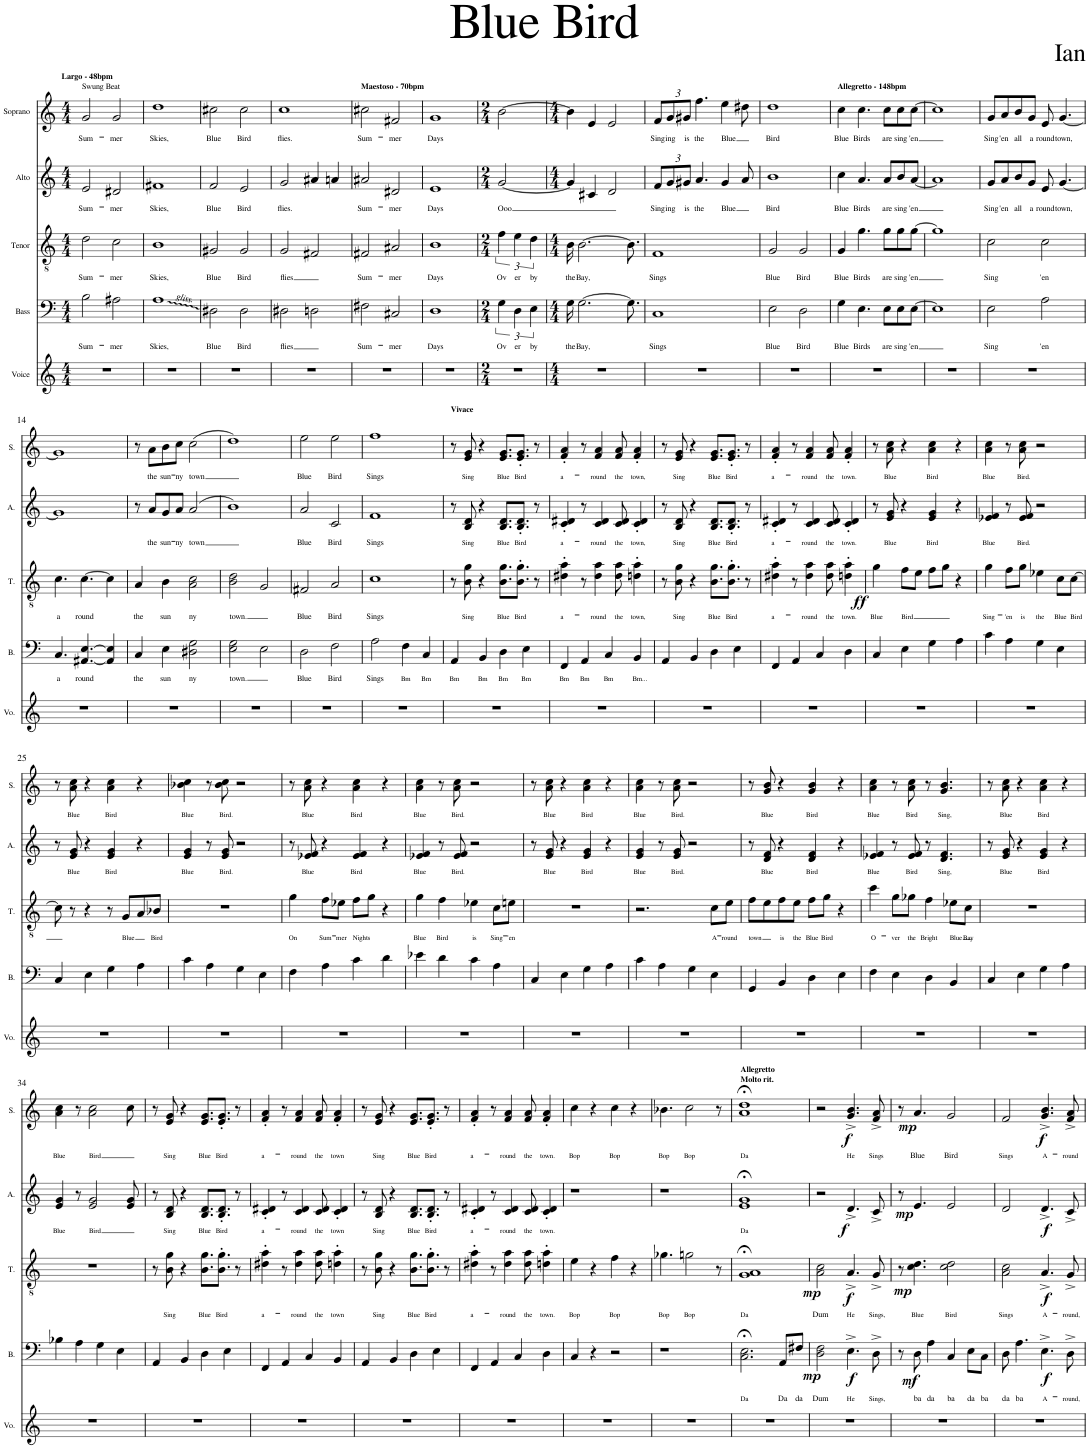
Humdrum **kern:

**kern	**kern	**text	**dynam	**kern	**text	**dynam	**kern	**text	**dynam	**kern	**text	**dynam
*part5	*part4	*part4	*part4	*part3	*part3	*part3	*part2	*part2	*part2	*part1	*part1	*part1
*staff5	*staff4	*staff4	*staff4	*staff3	*staff3	*staff3	*staff2	*staff2	*staff2	*staff1	*staff1	*staff1
*I"Voice	*I"Bass	*	*	*I"Tenor	*	*	*I"Alto	*	*	*I"Soprano	*	*
*I'Vo.	*I'B.	*	*	*I'T.	*	*	*I'A.	*	*	*I'S.	*	*
*clefG2	*clefF4	*	*	*clefGv2	*	*	*clefG2	*	*	*clefG2	*	*
*k[]	*k[]	*	*	*k[]	*	*	*k[]	*	*	*k[]	*	*
*M4/4	*M4/4	*	*	*M4/4	*	*	*M4/4	*	*	*M4/4	*	*
=1	=1	=1	=1	=1	=1	=1	=1	=1	=1	=1	=1	=1
!	!	!	!	!	!	!	!	!	!	!LO:TX:a:t=Swung Beat	!	!
!	!	!	!	!	!	!	!	!	!	!LO:TX:a:B:t=Largo - 48bpm	!	!
!	!	!LO:LY:b	!	!	!LO:LY:b	!	!	!LO:LY:b	!	!	!LO:LY:b	!
1r	2B\	Sum-	.	2d\	Sum-	.	2e/	Sum-	.	2g/	Sum-	.
!	!	!LO:LY:b	!	!	!LO:LY:b	!	!	!LO:LY:b	!	!	!LO:LY:b	!
.	2A#X\	-mer	.	2c\	-mer	.	2d#X/	-mer	.	2g/	-mer	.
=2	=2	=2	=2	=2	=2	=2	=2	=2	=2	=2	=2	=2
!	!	!LO:LY:b	!	!	!LO:LY:b	!	!	!LO:LY:b	!	!	!LO:LY:b	!
1r	1A	Skies,	.	1B	Skies,	.	1f#X	Skies,	.	1dd	Skies,	.
=3	=3	=3	=3	=3	=3	=3	=3	=3	=3	=3	=3	=3
!	!	!LO:LY:b	!	!	!LO:LY:b	!	!	!LO:LY:b	!	!	!LO:LY:b	!
1r	2D#X\	Blue	.	2G#X/	Blue	.	2f/	Blue	.	2cc#X\	Blue	.
!	!	!LO:LY:b	!	!	!LO:LY:b	!	!	!LO:LY:b	!	!	!LO:LY:b	!
.	2D#\	Bird	.	2G#/	Bird	.	2e/	Bird	.	2cc#\	Bird	.
=4	=4	=4	=4	=4	=4	=4	=4	=4	=4	=4	=4	=4
!	!	!LO:LY:b	!	!	!LO:LY:b	!	!	!LO:LY:b	!	!	!LO:LY:b	!
1r	2D#X\	flies	.	2G/	flies	.	2g/	flies.	.	1cc	flies.	.
.	2Dn\	.	.	2F#X/	.	.	4a#X/	.	.	.	.	.
.	.	.	.	.	.	.	4an/	.	.	.	.	.
=5	=5	=5	=5	=5	=5	=5	=5	=5	=5	=5	=5	=5
!	!	!	!	!	!	!	!	!	!	!LO:TX:a:B:t=Maestoso - 70bpm	!	!
!	!	!LO:LY:b	!	!	!LO:LY:b	!	!	!LO:LY:b	!	!	!LO:LY:b	!
1r	2F#X\	Sum-	.	2F#X/	Sum-	.	2a#X/	Sum-	.	2cc#X\	Sum-	.
!	!	!LO:LY:b	!	!	!LO:LY:b	!	!	!LO:LY:b	!	!	!LO:LY:b	!
.	2C#X/	-mer	.	2A#X/	-mer	.	2d#X/	-mer	.	2f#X/	-mer	.
=6	=6	=6	=6	=6	=6	=6	=6	=6	=6	=6	=6	=6
!	!	!LO:LY:b	!	!	!LO:LY:b	!	!	!LO:LY:b	!	!	!LO:LY:b	!
1r	1D	Days	.	1B	Days	.	1e	Days	.	1g	Days	.
=7	=7	=7	=7	=7	=7	=7	=7	=7	=7	=7	=7	=7
*M2/4	*M2/4	*	*	*M2/4	*	*	*M2/4	*	*	*M2/4	*	*
!	!	!LO:LY:b	!	!	!LO:LY:b	!	!	!LO:LY:b	!	!	!	!
2r	6G\	Ov	.	6f\	Ov	.	[2g/	Ooo	.	[2b\	.	.
!	!	!LO:LY:b	!	!	!LO:LY:b	!	!	!	!	!	!	!
.	6D\	er	.	6e\	er	.	.	.	.	.	.	.
!	!	!LO:LY:b	!	!	!LO:LY:b	!	!	!	!	!	!	!
.	6E\	by	.	6d\	by	.	.	.	.	.	.	.
=8	=8	=8	=8	=8	=8	=8	=8	=8	=8	=8	=8	=8
*M4/4	*M4/4	*	*	*M4/4	*	*	*M4/4	*	*	*M4/4	*	*
!	!	!LO:LY:b	!	!	!LO:LY:b	!	!	!	!	!	!	!
1r	16G\	the	.	16B\	the	.	4g/]	.	.	4b\]	.	.
!	!	!LO:LY:b	!	!	!LO:LY:b	!	!	!	!	!	!	!
.	[2.G\	Bay,	.	[2.B\	Bay,	.	.	.	.	.	.	.
.	.	.	.	.	.	.	4c#X/	.	.	4e/	.	.
.	.	.	.	.	.	.	2d/	.	.	2e/	.	.
.	8.G\]	.	.	8.B\]	.	.	.	.	.	.	.	.
=9	=9	=9	=9	=9	=9	=9	=9	=9	=9	=9	=9	=9
!	!	!LO:LY:b	!	!	!LO:LY:b	!	!	!	!	!	!	!
*	*	*	*	*	*	*	*Xbrackettup	*	*	*	*	*
!	!	!	!	!	!	!	!	!LO:LY:b	!	!	!	!
*	*	*	*	*	*	*	*	*	*	*Xbrackettup	*	*
!	!	!	!	!	!	!	!	!	!	!	!LO:LY:b	!
1r	1C	Sings	.	1F	Sings	.	12f/L	Sing-	.	12f/L	Sing-	.
!	!	!	!	!	!	!	!	!LO:LY:b	!	!	!LO:LY:b	!
.	.	.	.	.	.	.	12g/	-ing	.	12g/	-ing	.
!	!	!	!	!	!	!	!	!LO:LY:b	!	!	!LO:LY:b	!
.	.	.	.	.	.	.	12g#X/J	is	.	12g#X/J	is	.
!	!	!	!	!	!	!	!	!LO:LY:b	!	!	!LO:LY:b	!
.	.	.	.	.	.	.	4.a/	the	.	4.ff\	the	.
!	!	!	!	!	!	!	!	!LO:LY:b	!	!	!LO:LY:b	!
.	.	.	.	.	.	.	4g#/	Blue	.	4ee\	Blue	.
.	.	.	.	.	.	.	8a/	.	.	8dd#X\	.	.
=10	=10	=10	=10	=10	=10	=10	=10	=10	=10	=10	=10	=10
!	!	!LO:LY:b	!	!	!LO:LY:b	!	!	!LO:LY:b	!	!	!LO:LY:b	!
1r	2E\	Blue	.	2G/	Blue	.	1b	Bird	.	1dd	Bird	.
!	!	!LO:LY:b	!	!	!LO:LY:b	!	!	!	!	!	!	!
.	2D\	Bird	.	2G/	Bird	.	.	.	.	.	.	.
=11	=11	=11	=11	=11	=11	=11	=11	=11	=11	=11	=11	=11
!	!	!	!	!	!	!	!	!	!	!LO:TX:a:B:t=Allegretto - 148bpm	!	!
!	!	!LO:LY:b	!	!	!LO:LY:b	!	!	!LO:LY:b	!	!	!LO:LY:b	!
1r	4G\	Blue	.	4G/	Blue	.	4cc\	Blue	.	4cc\	Blue	.
!	!	!LO:LY:b	!	!	!LO:LY:b	!	!	!LO:LY:b	!	!	!LO:LY:b	!
.	4.E\	Birds	.	4.g\	Birds	.	4.a/	Birds	.	4.cc\	Birds	.
!	!	!LO:LY:b	!	!	!LO:LY:b	!	!	!LO:LY:b	!	!	!LO:LY:b	!
.	8E\L	are	.	8g\L	are	.	8a/L	are	.	8cc\L	are	.
!	!	!LO:LY:b	!	!	!LO:LY:b	!	!	!LO:LY:b	!	!	!LO:LY:b	!
.	8E\	sing-	.	8g\	sing-	.	8b/	sing-	.	8cc\	sing-	.
!	!	!LO:LY:b	!	!	!LO:LY:b	!	!	!LO:LY:b	!	!	!LO:LY:b	!
.	[8E\J	-'en	.	[8g\J	-'en	.	[8a/J	-'en	.	[8cc\J	-'en	.
=12	=12	=12	=12	=12	=12	=12	=12	=12	=12	=12	=12	=12
1r	1E]	.	.	1g]	.	.	1a]	.	.	1cc]	.	.
=13	=13	=13	=13	=13	=13	=13	=13	=13	=13	=13	=13	=13
!	!	!LO:LY:b	!	!	!LO:LY:b	!	!	!LO:LY:b	!	!	!LO:LY:b	!
1r	2E\	Sing	.	2c\	Sing	.	8g/L	Sing-	.	8g/L	Sing-	.
!	!	!	!	!	!	!	!	!LO:LY:b	!	!	!LO:LY:b	!
.	.	.	.	.	.	.	8a/	-'en	.	8a/	-'en	.
!	!	!	!	!	!	!	!	!LO:LY:b	!	!	!LO:LY:b	!
.	.	.	.	.	.	.	8b/	all	.	8b/	all	.
!	!	!	!	!	!	!	!	!LO:LY:b	!	!	!LO:LY:b	!
.	.	.	.	.	.	.	8g/J	a-	.	8g/J	a-	.
!	!	!LO:LY:b	!	!	!LO:LY:b	!	!	!LO:LY:b	!	!	!LO:LY:b	!
.	2A\	'en	.	2c\	'en	.	8e/	-round	.	8e/	-round	.
!	!	!	!	!	!	!	!	!LO:LY:b	!	!	!LO:LY:b	!
.	.	.	.	.	.	.	[4.g/	town,	.	[4.g/	town,	.
!!LO:LB:g=z
=14	=14	=14	=14	=14	=14	=14	=14	=14	=14	=14	=14	=14
!	!	!LO:LY:b	!	!	!LO:LY:b	!	!	!	!	!	!	!
1r	4.C/	a	.	4.c\	a	.	1g]	.	.	1g]	.	.
!	!	!LO:LY:b	!	!	!LO:LY:b	!	!	!	!	!	!	!
.	[4.AA#X/ [4.E/	round	.	[4.c\	round	.	.	.	.	.	.	.
.	4AA#/] 4E/]	.	.	4c\]	.	.	.	.	.	.	.	.
=15	=15	=15	=15	=15	=15	=15	=15	=15	=15	=15	=15	=15
!	!	!LO:LY:b	!	!	!LO:LY:b	!	!	!	!	!	!	!
1r	4C/	the	.	4A/	the	.	8r	.	.	8r	.	.
!	!	!	!	!	!	!	!	!LO:LY:b	!	!	!LO:LY:b	!
.	.	.	.	.	.	.	8a/L	the	.	8a\L	the	.
!	!	!LO:LY:b	!	!	!LO:LY:b	!	!	!LO:LY:b	!	!	!LO:LY:b	!
.	4E\	sun	.	4B\	sun	.	8g/	sun-	.	8b\	sun-	.
!	!	!	!	!	!	!	!	!LO:LY:b	!	!	!LO:LY:b	!
.	.	.	.	.	.	.	8a/J	-ny	.	8cc\J	-ny	.
!	!	!LO:LY:b	!	!	!LO:LY:b	!	!	!LO:LY:b	!	!	!LO:LY:b	!
.	2D#X\ 2G\	ny	.	2A\ 2c\	ny	.	(2a/	town	.	(2cc\	town	.
=16	=16	=16	=16	=16	=16	=16	=16	=16	=16	=16	=16	=16
!	!	!LO:LY:b	!	!	!LO:LY:b	!	!	!	!	!	!	!
1r	2E\ 2G\	town.	.	2B\ 2d\	town.	.	1b)	.	.	1dd)	.	.
.	2E\	.	.	2G/	.	.	.	.	.	.	.	.
=17	=17	=17	=17	=17	=17	=17	=17	=17	=17	=17	=17	=17
!	!	!LO:LY:b	!	!	!LO:LY:b	!	!	!LO:LY:b	!	!	!LO:LY:b	!
1r	2D\	Blue	.	2F#X/	Blue	.	2a/	Blue	.	2ee\	Blue	.
!	!	!LO:LY:b	!	!	!LO:LY:b	!	!	!LO:LY:b	!	!	!LO:LY:b	!
.	2F\	Bird	.	2A/	Bird	.	2c/	Bird	.	2ee\	Bird	.
=18	=18	=18	=18	=18	=18	=18	=18	=18	=18	=18	=18	=18
!	!	!LO:LY:b	!	!	!LO:LY:b	!	!	!LO:LY:b	!	!	!LO:LY:b	!
1r	2A\	Sings	.	1c	Sings	.	1f	Sings	.	1ff	Sings	.
!	!	!LO:LY:b	!	!	!	!	!	!	!	!	!	!
.	4F\	Bm	.	.	.	.	.	.	.	.	.	.
!	!	!LO:LY:b	!	!	!	!	!	!	!	!	!	!
.	4C/	Bm	.	.	.	.	.	.	.	.	.	.
=19	=19	=19	=19	=19	=19	=19	=19	=19	=19	=19	=19	=19
!	!	!	!	!	!	!	!	!	!	!LO:TX:a:B:t=Vivace	!	!
!	!	!LO:LY:b	!	!	!	!	!	!	!	!	!	!
1r	4AA/	Bm	.	8r	.	.	8r	.	.	8r	.	.
!	!	!	!	!	!LO:LY:b	!	!	!LO:LY:b	!	!	!LO:LY:b	!
.	.	.	.	8B\ 8g\	Sing	.	8B/ 8d/	Sing	.	8e/ 8g/	Sing	.
!	!	!LO:LY:b	!	!	!	!	!	!	!	!	!	!
.	4BB/	Bm	.	4r	.	.	4r	.	.	4r	.	.
!	!	!LO:LY:b	!	!	!LO:LY:b	!	!	!LO:LY:b	!	!	!LO:LY:b	!
.	4D\	Bm	.	8.B\ 8.g\L	Blue	.	8.B/ 8.d/L	Blue	.	8.e/ 8.g/L	Blue	.
!	!	!	!	!	!LO:LY:b	!	!	!LO:LY:b	!	!	!LO:LY:b	!
.	.	.	.	8.B\' 8.g\'J	Bird	.	8.B/' 8.d/'J	Bird	.	8.e/' 8.g/'J	Bird	.
!	!	!LO:LY:b	!	!	!	!	!	!	!	!	!	!
.	4E\	Bm	.	.	.	.	.	.	.	.	.	.
.	.	.	.	8r	.	.	8r	.	.	8r	.	.
=20	=20	=20	=20	=20	=20	=20	=20	=20	=20	=20	=20	=20
!	!	!LO:LY:b	!	!	!LO:LY:b	!	!	!LO:LY:b	!	!	!LO:LY:b	!
1r	4FF/	Bm	.	4d#X\' 4a\'	a-	.	4c/' 4d#X/'	a-	.	4f/' 4a/'	a-	.
!	!	!LO:LY:b	!	!	!	!	!	!	!	!	!	!
.	4AA/	Bm	.	8r	.	.	8r	.	.	8r	.	.
!	!	!	!	!	!LO:LY:b	!	!	!LO:LY:b	!	!	!LO:LY:b	!
.	.	.	.	4d#\ 4a\	-round	.	4c/ 4d#/	-round	.	4f/ 4a/	-round	.
!	!	!LO:LY:b	!	!	!	!	!	!	!	!	!	!
.	4C/	Bm	.	.	.	.	.	.	.	.	.	.
!	!	!	!	!	!LO:LY:b	!	!	!LO:LY:b	!	!	!LO:LY:b	!
.	.	.	.	8d#\ 8a\	the	.	8c/ 8d#/	the	.	8f/ 8a/	the	.
!	!	!LO:LY:b	!	!	!LO:LY:b	!	!	!LO:LY:b	!	!	!LO:LY:b	!
.	4BB/	Bm...	.	4dn\' 4a\'	town,	.	4c/' 4d#/'	town,	.	4f/' 4a/'	town,	.
=21	=21	=21	=21	=21	=21	=21	=21	=21	=21	=21	=21	=21
1r	4AA/	.	.	8r	.	.	8r	.	.	8r	.	.
!	!	!	!	!	!LO:LY:b	!	!	!LO:LY:b	!	!	!LO:LY:b	!
.	.	.	.	8B\ 8g\	Sing	.	8B/ 8d/	Sing	.	8e/ 8g/	Sing	.
.	4BB/	.	.	4r	.	.	4r	.	.	4r	.	.
!	!	!	!	!	!LO:LY:b	!	!	!LO:LY:b	!	!	!LO:LY:b	!
.	4D\	.	.	8.B\ 8.g\L	Blue	.	8.B/ 8.d/L	Blue	.	8.e/ 8.g/L	Blue	.
!	!	!	!	!	!LO:LY:b	!	!	!LO:LY:b	!	!	!LO:LY:b	!
.	.	.	.	8.B\' 8.g\'J	Bird	.	8.B/' 8.d/'J	Bird	.	8.e/' 8.g/'J	Bird	.
.	4E\	.	.	.	.	.	.	.	.	.	.	.
.	.	.	.	8r	.	.	8r	.	.	8r	.	.
=22	=22	=22	=22	=22	=22	=22	=22	=22	=22	=22	=22	=22
!	!	!	!	!	!LO:LY:b	!	!	!LO:LY:b	!	!	!LO:LY:b	!
1r	4FF/	.	.	4d#X\' 4a\'	a-	.	4c/' 4d#X/'	a-	.	4f/' 4a/'	a-	.
.	4AA/	.	.	8r	.	.	8r	.	.	8r	.	.
!	!	!	!	!	!LO:LY:b	!	!	!LO:LY:b	!	!	!LO:LY:b	!
.	.	.	.	4d#\ 4a\	-round	.	4c/ 4d#/	-round	.	4f/ 4a/	-round	.
.	4C/	.	.	.	.	.	.	.	.	.	.	.
!	!	!	!	!	!LO:LY:b	!	!	!LO:LY:b	!	!	!LO:LY:b	!
.	.	.	.	8d#\ 8a\	the	.	8c/ 8d#/	the	.	8f/ 8a/	the	.
!	!	!	!	!	!LO:LY:b	!	!	!LO:LY:b	!	!	!LO:LY:b	!
.	4D\	.	.	4dn\' 4a\'	town.	.	4c/' 4d#/'	town.	.	4f/' 4a/'	town.	.
=23	=23	=23	=23	=23	=23	=23	=23	=23	=23	=23	=23	=23
!	!	!	!	!	!LO:LY:b	!LO:DY:b	!	!	!	!	!	!
1r	4C/	.	.	4g\	Blue	ff	8r	.	.	8r	.	.
!	!	!	!	!	!	!	!	!LO:LY:b	!	!	!LO:LY:b	!
.	.	.	.	.	.	.	8e/ 8g/	Blue	.	8a\ 8cc\	Blue	.
!	!	!	!	!	!LO:LY:b	!	!	!	!	!	!	!
.	4E\	.	.	8f\L	Bird	.	4r	.	.	4r	.	.
.	.	.	.	8e\J	.	.	.	.	.	.	.	.
!	!	!	!	!	!	!	!	!LO:LY:b	!	!	!LO:LY:b	!
.	4G\	.	.	8f\L	.	.	4e/ 4g/	Bird	.	4a\ 4cc\	Bird	.
.	.	.	.	8g\J	.	.	.	.	.	.	.	.
.	4A\	.	.	4r	.	.	4r	.	.	4r	.	.
=24	=24	=24	=24	=24	=24	=24	=24	=24	=24	=24	=24	=24
!	!	!	!	!	!LO:LY:b	!	!	!LO:LY:b	!	!	!LO:LY:b	!
1r	4c\	.	.	4g\	Sing-	.	4e-X/ 4f/	Blue	.	4a\ 4cc\	Blue	.
!	!	!	!	!	!LO:LY:b	!	!	!	!	!	!	!
.	4A\	.	.	8f\L	-'en	.	8r	.	.	8r	.	.
!	!	!	!	!	!LO:LY:b	!	!	!LO:LY:b	!	!	!LO:LY:b	!
.	.	.	.	8g\J	is	.	8e-/ 8f/	Bird.	.	8a\ 8cc\	Bird.	.
!	!	!	!	!	!LO:LY:b	!	!	!	!	!	!	!
.	4G\	.	.	4e-X\	the	.	2r	.	.	2r	.	.
!	!	!	!	!	!LO:LY:b	!	!	!	!	!	!	!
.	4E\	.	.	8c\L	Blue	.	.	.	.	.	.	.
!	!	!	!	!	!LO:LY:b	!	!	!	!	!	!	!
.	.	.	.	[8c\J	Bird	.	.	.	.	.	.	.
!!LO:LB:g=z
=25	=25	=25	=25	=25	=25	=25	=25	=25	=25	=25	=25	=25
1r	4C/	.	.	8c\]	.	.	8r	.	.	8r	.	.
!	!	!	!	!	!	!	!	!LO:LY:b	!	!	!LO:LY:b	!
.	.	.	.	8r	.	.	8e/ 8g/	Blue	.	8a\ 8cc\	Blue	.
.	4E\	.	.	4r	.	.	4r	.	.	4r	.	.
!	!	!	!	!	!	!	!	!LO:LY:b	!	!	!LO:LY:b	!
.	4G\	.	.	8r	.	.	4e/ 4g/	Bird	.	4a\ 4cc\	Bird	.
!	!	!	!	!	!LO:LY:b	!	!	!	!	!	!	!
.	.	.	.	8G/L	Blue	.	.	.	.	.	.	.
.	4A\	.	.	8A/	.	.	4r	.	.	4r	.	.
!	!	!	!	!	!LO:LY:b	!	!	!	!	!	!	!
.	.	.	.	8B-X/J	Bird	.	.	.	.	.	.	.
=26	=26	=26	=26	=26	=26	=26	=26	=26	=26	=26	=26	=26
!	!	!	!	!	!	!	!	!LO:LY:b	!	!	!LO:LY:b	!
1r	4c\	.	.	1r	.	.	4e/ 4g/	Blue	.	4b-X\ 4cc\	Blue	.
.	4A\	.	.	.	.	.	8r	.	.	8r	.	.
!	!	!	!	!	!	!	!	!LO:LY:b	!	!	!LO:LY:b	!
.	.	.	.	.	.	.	8e/ 8g/	Bird.	.	8b-\ 8cc\	Bird.	.
.	4G\	.	.	.	.	.	2r	.	.	2r	.	.
.	4E\	.	.	.	.	.	.	.	.	.	.	.
=27	=27	=27	=27	=27	=27	=27	=27	=27	=27	=27	=27	=27
!	!	!	!	!	!LO:LY:b	!	!	!	!	!	!	!
1r	4F\	.	.	4g\	On	.	8r	.	.	8r	.	.
!	!	!	!	!	!	!	!	!LO:LY:b	!	!	!LO:LY:b	!
.	.	.	.	.	.	.	8e-X/ 8f/	Blue	.	8a\ 8cc\	Blue	.
!	!	!	!	!	!LO:LY:b	!	!	!	!	!	!	!
.	4A\	.	.	8f\L	Sum-	.	4r	.	.	4r	.	.
!	!	!	!	!	!LO:LY:b	!	!	!	!	!	!	!
.	.	.	.	8e-X\J	-mer	.	.	.	.	.	.	.
!	!	!	!	!	!LO:LY:b	!	!	!LO:LY:b	!	!	!LO:LY:b	!
.	4c\	.	.	8f\L	Nights	.	4e-/ 4f/	Bird	.	4a\ 4cc\	Bird	.
.	.	.	.	8g\J	.	.	.	.	.	.	.	.
.	4d\	.	.	4r	.	.	4r	.	.	4r	.	.
=28	=28	=28	=28	=28	=28	=28	=28	=28	=28	=28	=28	=28
!	!	!	!	!	!LO:LY:b	!	!	!LO:LY:b	!	!	!LO:LY:b	!
1r	4e-X\	.	.	4g\	Blue	.	4e-X/ 4f/	Blue	.	4a\ 4cc\	Blue	.
!	!	!	!	!	!LO:LY:b	!	!	!	!	!	!	!
.	4d\	.	.	4f\	Bird	.	8r	.	.	8r	.	.
!	!	!	!	!	!	!	!	!LO:LY:b	!	!	!LO:LY:b	!
.	.	.	.	.	.	.	8e-/ 8f/	Bird.	.	8a\ 8cc\	Bird.	.
!	!	!	!	!	!LO:LY:b	!	!	!	!	!	!	!
.	4c\	.	.	4e-X\	is	.	2r	.	.	2r	.	.
!	!	!	!	!	!LO:LY:b	!	!	!	!	!	!	!
.	4A\	.	.	8c\L	Sing-	.	.	.	.	.	.	.
!	!	!	!	!	!LO:LY:b	!	!	!	!	!	!	!
.	.	.	.	8en\J	-'en	.	.	.	.	.	.	.
=29	=29	=29	=29	=29	=29	=29	=29	=29	=29	=29	=29	=29
1r	4C/	.	.	1r	.	.	8r	.	.	8r	.	.
!	!	!	!	!	!	!	!	!LO:LY:b	!	!	!LO:LY:b	!
.	.	.	.	.	.	.	8e/ 8g/	Blue	.	8a\ 8cc\	Blue	.
.	4E\	.	.	.	.	.	4r	.	.	4r	.	.
!	!	!	!	!	!	!	!	!LO:LY:b	!	!	!LO:LY:b	!
.	4G\	.	.	.	.	.	4e/ 4g/	Bird	.	4a\ 4cc\	Bird	.
.	4A\	.	.	.	.	.	4r	.	.	4r	.	.
=30	=30	=30	=30	=30	=30	=30	=30	=30	=30	=30	=30	=30
!	!	!	!	!	!	!	!	!LO:LY:b	!	!	!LO:LY:b	!
1r	4c\	.	.	2.r	.	.	4e/ 4g/	Blue	.	4a\ 4cc\	Blue	.
.	4A\	.	.	.	.	.	8r	.	.	8r	.	.
!	!	!	!	!	!	!	!	!LO:LY:b	!	!	!LO:LY:b	!
.	.	.	.	.	.	.	8e/ 8g/	Bird.	.	8a\ 8cc\	Bird.	.
.	4G\	.	.	.	.	.	2r	.	.	2r	.	.
!	!	!	!	!	!LO:LY:b	!	!	!	!	!	!	!
.	4E\	.	.	8c\L	A-	.	.	.	.	.	.	.
!	!	!	!	!	!LO:LY:b	!	!	!	!	!	!	!
.	.	.	.	8e\J	-round	.	.	.	.	.	.	.
=31	=31	=31	=31	=31	=31	=31	=31	=31	=31	=31	=31	=31
!	!	!	!	!	!LO:LY:b	!	!	!	!	!	!	!
1r	4GG/	.	.	8f\L	town	.	8r	.	.	8r	.	.
!	!	!	!	!	!	!	!	!LO:LY:b	!	!	!LO:LY:b	!
.	.	.	.	8e\	.	.	8d/ 8f/	Blue	.	8g/ 8b/	Blue	.
!	!	!	!	!	!LO:LY:b	!	!	!	!	!	!	!
.	4BB/	.	.	8f\	is	.	4r	.	.	4r	.	.
!	!	!	!	!	!LO:LY:b	!	!	!	!	!	!	!
.	.	.	.	8e\J	the	.	.	.	.	.	.	.
!	!	!	!	!	!LO:LY:b	!	!	!LO:LY:b	!	!	!LO:LY:b	!
.	4D\	.	.	8f\L	Blue	.	4d/ 4f/	Bird	.	4g/ 4b/	Bird	.
!	!	!	!	!	!LO:LY:b	!	!	!	!	!	!	!
.	.	.	.	8g\J	Bird	.	.	.	.	.	.	.
.	4E\	.	.	4r	.	.	4r	.	.	4r	.	.
=32	=32	=32	=32	=32	=32	=32	=32	=32	=32	=32	=32	=32
!	!	!	!	!	!LO:LY:b	!	!	!LO:LY:b	!	!	!LO:LY:b	!
1r	4F\	.	.	4cc\	O-	.	4e-X/ 4f/	Blue	.	4a\ 4cc\	Blue	.
!	!	!	!	!	!LO:LY:b	!	!	!	!	!	!	!
.	4E\	.	.	8g\L	-ver	.	8r	.	.	8r	.	.
!	!	!	!	!	!LO:LY:b	!	!	!LO:LY:b	!	!	!LO:LY:b	!
.	.	.	.	8g-X\J	the	.	8e-/ 8f/	Bird	.	8a\ 8cc\	Bird	.
!	!	!	!	!	!LO:LY:b	!	!	!	!	!	!	!
.	4D\	.	.	4f\	Bright	.	8r	.	.	8r	.	.
!	!	!	!	!	!	!	!	!LO:LY:b	!	!	!LO:LY:b	!
.	.	.	.	.	.	.	4.d/ 4.f/	Sing,	.	4.g/ 4.b/	Sing,	.
!	!	!	!	!	!LO:LY:b	!	!	!	!	!	!	!
.	4BB/	.	.	8e-X\L	Blue	.	.	.	.	.	.	.
!	!	!	!	!	!LO:LY:b	!	!	!	!	!	!	!
.	.	.	.	8c\J	Bay	.	.	.	.	.	.	.
=33	=33	=33	=33	=33	=33	=33	=33	=33	=33	=33	=33	=33
1r	4C/	.	.	1r	.	.	8r	.	.	8r	.	.
!	!	!	!	!	!	!	!	!LO:LY:b	!	!	!LO:LY:b	!
.	.	.	.	.	.	.	8e/ 8g/	Blue	.	8a\ 8cc\	Blue	.
.	4E\	.	.	.	.	.	4r	.	.	4r	.	.
!	!	!	!	!	!	!	!	!LO:LY:b	!	!	!LO:LY:b	!
.	4G\	.	.	.	.	.	4e/ 4g/	Bird	.	4a\ 4cc\	Bird	.
.	4A\	.	.	.	.	.	4r	.	.	4r	.	.
!!LO:LB:g=z
=34	=34	=34	=34	=34	=34	=34	=34	=34	=34	=34	=34	=34
!	!	!	!	!	!	!	!	!LO:LY:b	!	!	!LO:LY:b	!
1r	4B-X\	.	.	1r	.	.	4e/ 4g/	Blue	.	4a\ 4cc\	Blue	.
.	4A\	.	.	.	.	.	8r	.	.	8r	.	.
!	!	!	!	!	!	!	!	!LO:LY:b	!	!	!LO:LY:b	!
.	.	.	.	.	.	.	2e/ 2g/	Bird	.	2a\ 2cc\	Bird	.
.	4G\	.	.	.	.	.	.	.	.	.	.	.
.	4E\	.	.	.	.	.	.	.	.	.	.	.
.	.	.	.	.	.	.	8e/ 8g/	.	.	8cc\	.	.
=35	=35	=35	=35	=35	=35	=35	=35	=35	=35	=35	=35	=35
1r	4AA/	.	.	8r	.	.	8r	.	.	8r	.	.
!	!	!	!	!	!LO:LY:b	!	!	!LO:LY:b	!	!	!LO:LY:b	!
.	.	.	.	8B\ 8g\	Sing	.	8B/ 8d/	Sing	.	8e/ 8g/	Sing	.
.	4BB/	.	.	4r	.	.	4r	.	.	4r	.	.
!	!	!	!	!	!LO:LY:b	!	!	!LO:LY:b	!	!	!LO:LY:b	!
.	4D\	.	.	8.B\ 8.g\L	Blue	.	8.B/ 8.d/L	Blue	.	8.e/ 8.g/L	Blue	.
!	!	!	!	!	!LO:LY:b	!	!	!LO:LY:b	!	!	!LO:LY:b	!
.	.	.	.	8.B\' 8.g\'J	Bird	.	8.B/' 8.d/'J	Bird	.	8.e/' 8.g/'J	Bird	.
.	4E\	.	.	.	.	.	.	.	.	.	.	.
.	.	.	.	8r	.	.	8r	.	.	8r	.	.
=36	=36	=36	=36	=36	=36	=36	=36	=36	=36	=36	=36	=36
!	!	!	!	!	!LO:LY:b	!	!	!LO:LY:b	!	!	!LO:LY:b	!
1r	4FF/	.	.	4d#X\' 4a\'	a-	.	4c/' 4d#X/'	a-	.	4f/' 4a/'	a-	.
.	4AA/	.	.	8r	.	.	8r	.	.	8r	.	.
!	!	!	!	!	!LO:LY:b	!	!	!LO:LY:b	!	!	!LO:LY:b	!
.	.	.	.	4d#\ 4a\	-round	.	4c/ 4d#/	-round	.	4f/ 4a/	-round	.
.	4C/	.	.	.	.	.	.	.	.	.	.	.
!	!	!	!	!	!LO:LY:b	!	!	!LO:LY:b	!	!	!LO:LY:b	!
.	.	.	.	8d#\ 8a\	the	.	8c/ 8d#/	the	.	8f/ 8a/	the	.
!	!	!	!	!	!LO:LY:b	!	!	!LO:LY:b	!	!	!LO:LY:b	!
.	4BB/	.	.	4dn\' 4a\'	town	.	4c/' 4d#/'	town	.	4f/' 4a/'	town	.
=37	=37	=37	=37	=37	=37	=37	=37	=37	=37	=37	=37	=37
1r	4AA/	.	.	8r	.	.	8r	.	.	8r	.	.
!	!	!	!	!	!LO:LY:b	!	!	!LO:LY:b	!	!	!LO:LY:b	!
.	.	.	.	8B\ 8g\	Sing	.	8B/ 8d/	Sing	.	8e/ 8g/	Sing	.
.	4BB/	.	.	4r	.	.	4r	.	.	4r	.	.
!	!	!	!	!	!LO:LY:b	!	!	!LO:LY:b	!	!	!LO:LY:b	!
.	4D\	.	.	8.B\ 8.g\L	Blue	.	8.B/ 8.d/L	Blue	.	8.e/ 8.g/L	Blue	.
!	!	!	!	!	!LO:LY:b	!	!	!LO:LY:b	!	!	!LO:LY:b	!
.	.	.	.	8.B\' 8.g\'J	Bird	.	8.B/' 8.d/'J	Bird	.	8.e/' 8.g/'J	Bird	.
.	4E\	.	.	.	.	.	.	.	.	.	.	.
.	.	.	.	8r	.	.	8r	.	.	8r	.	.
=38	=38	=38	=38	=38	=38	=38	=38	=38	=38	=38	=38	=38
!	!	!	!	!	!LO:LY:b	!	!	!LO:LY:b	!	!	!LO:LY:b	!
1r	4FF/	.	.	4d#X\' 4a\'	a-	.	4c/' 4d#X/'	a-	.	4f/' 4a/'	a-	.
.	4AA/	.	.	8r	.	.	8r	.	.	8r	.	.
!	!	!	!	!	!LO:LY:b	!	!	!LO:LY:b	!	!	!LO:LY:b	!
.	.	.	.	4d#\ 4a\	-round	.	4c/ 4d#/	-round	.	4f/ 4a/	-round	.
.	4C/	.	.	.	.	.	.	.	.	.	.	.
!	!	!	!	!	!LO:LY:b	!	!	!LO:LY:b	!	!	!LO:LY:b	!
.	.	.	.	8d#\ 8a\	the	.	8c/ 8d#/	the	.	8f/ 8a/	the	.
!	!	!	!	!	!LO:LY:b	!	!	!LO:LY:b	!	!	!LO:LY:b	!
.	4D\	.	.	4dn\' 4a\'	town.	.	4c/' 4d#/'	town.	.	4f/' 4a/'	town.	.
=39	=39	=39	=39	=39	=39	=39	=39	=39	=39	=39	=39	=39
!	!	!	!	!	!LO:LY:b	!	!	!	!	!	!LO:LY:b	!
1r	4C/	.	.	4e\	Bop	.	1r	.	.	4cc\	Bop	.
.	4r	.	.	4r	.	.	.	.	.	4r	.	.
!	!	!	!	!	!LO:LY:b	!	!	!	!	!	!LO:LY:b	!
.	2r	.	.	4f\	Bop	.	.	.	.	4cc\	Bop	.
.	.	.	.	4r	.	.	.	.	.	4r	.	.
=40	=40	=40	=40	=40	=40	=40	=40	=40	=40	=40	=40	=40
!	!	!	!	!	!LO:LY:b	!	!	!	!	!	!LO:LY:b	!
1r	1r	.	.	4.g-X\	Bop	.	1r	.	.	4.b-X\	Bop	.
!	!	!	!	!	!LO:LY:b	!	!	!	!	!	!LO:LY:b	!
.	.	.	.	2gn\	Bop	.	.	.	.	2cc\	Bop	.
.	.	.	.	8r	.	.	.	.	.	8r	.	.
=41	=41	=41	=41	=41	=41	=41	=41	=41	=41	=41	=41	=41
!	!	!	!	!	!	!	!	!	!	!LO:TX:a:B:t=Molto rit.	!	!
!	!	!	!	!	!	!	!	!	!	!LO:TX:a:B:t=Allegretto	!	!
!	!	!LO:LY:b	!	!	!LO:LY:b	!	!	!LO:LY:b	!	!	!LO:LY:b	!
1r	2.C\;< 2.E\;<	Da	.	1G;< 1A;<	Da	.	1e;< 1g;<	Da	.	1a;< 1dd;<	Da	.
!	!	!LO:LY:b	!	!	!	!	!	!	!	!	!	!
.	8AA/L	Da	.	.	.	.	.	.	.	.	.	.
!	!	!LO:LY:b	!	!	!	!	!	!	!	!	!	!
.	8F#X/J	da	.	.	.	.	.	.	.	.	.	.
=42	=42	=42	=42	=42	=42	=42	=42	=42	=42	=42	=42	=42
!	!	!LO:LY:b	!LO:DY:b	!	!LO:LY:b	!LO:DY:b	!	!	!	!	!	!
1r	2D\ 2F\	Dum	mp	2A\ 2c\	Dum	mp	2r	.	.	2r	.	.
!	!	!LO:LY:b	!LO:DY:b	!	!LO:LY:b	!LO:DY:b	!	!	!LO:DY:b	!	!LO:LY:b	!LO:DY:b
.	4.E^\	He	f	4.A^/	He	f	4.d^/	.	f	4.g/^ 4.b/^	He	f
!	!	!LO:LY:b	!	!	!LO:LY:b	!	!	!	!	!	!LO:LY:b	!
.	8D^\	Sings,	.	8G^/	Sings,	.	8c^/	.	.	8f/^ 8a/^	Sings	.
=43	=43	=43	=43	=43	=43	=43	=43	=43	=43	=43	=43	=43
1r	8r	.	.	8r	.	.	8r	.	.	8r	.	.
!	!	!LO:LY:b	!LO:DY:b	!	!LO:LY:b	!LO:DY:b	!	!	!LO:DY:b	!	!LO:LY:b	!LO:DY:b
.	8D\	ba	mf	4.c\ 4.d\	Blue	mp	4.e/	.	mp	4.a/	Blue	mp
!	!	!LO:LY:b	!	!	!	!	!	!	!	!	!	!
.	4A\	da	.	.	.	.	.	.	.	.	.	.
!	!	!LO:LY:b	!	!	!LO:LY:b	!	!	!	!	!	!LO:LY:b	!
.	4C/	ba	.	2c\ 2d\	Bird	.	2e/	.	.	2g/	Bird	.
!	!	!LO:LY:b	!	!	!	!	!	!	!	!	!	!
.	8E\L	da	.	.	.	.	.	.	.	.	.	.
!	!	!LO:LY:b	!	!	!	!	!	!	!	!	!	!
.	8C\J	ba	.	.	.	.	.	.	.	.	.	.
=44	=44	=44	=44	=44	=44	=44	=44	=44	=44	=44	=44	=44
!	!	!LO:LY:b	!	!	!LO:LY:b	!	!	!	!	!	!LO:LY:b	!
1r	8D\	da	.	2A\ 2c\	Sings	.	2d/	.	.	2f/	Sings	.
!	!	!LO:LY:b	!	!	!	!	!	!	!	!	!	!
.	4.A\	ba	.	.	.	.	.	.	.	.	.	.
!	!	!LO:LY:b	!LO:DY:b	!	!LO:LY:b	!LO:DY:b	!	!	!LO:DY:b	!	!LO:LY:b	!LO:DY:b
.	4.E^\	A-	f	4.A^/	A-	f	4.d^/	.	f	4.g/^ 4.b/^	A-	f
!	!	!LO:LY:b	!	!	!LO:LY:b	!	!	!	!	!	!LO:LY:b	!
.	8D^\	-round,	.	8G^/	-round,	.	8c^/	.	.	8f/^ 8a/^	-round	.
=	=	=	=	=	=	=	=	=	=	=	=	=
*-	*-	*-	*-	*-	*-	*-	*-	*-	*-	*-	*-	*-
